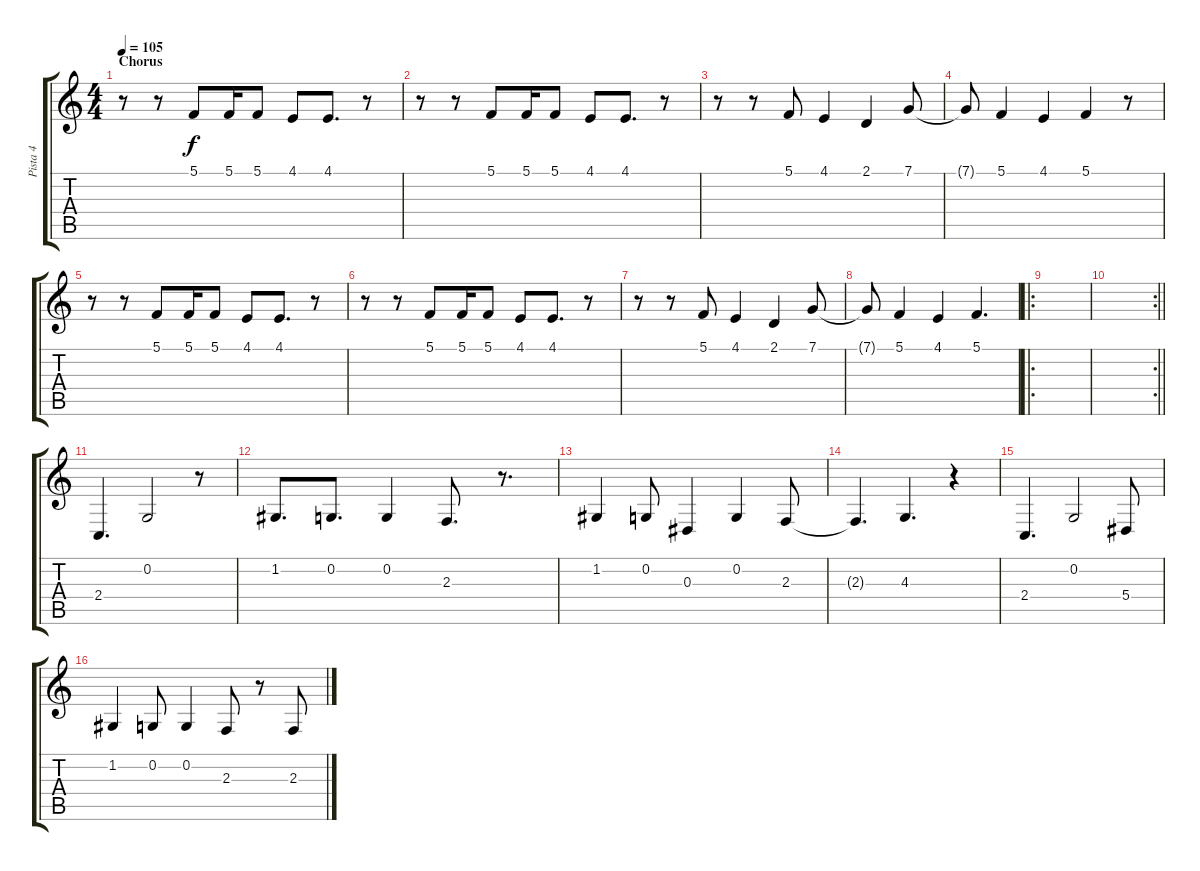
\track ("Pista 4" "Pista 4") {instrument stringensemble1}
\staff {score tabs}
\tuning (C4 G3 Eb3 Bb2 F2 C2) {hide}
\ts (4 4)
\section ("" "Chorus")
\tempo 105
\clef g2
\ks c
r.8{dy f} r.8 5.1.8 5.1.16 5.1.8 4.1.8 4.1.8{d} r.8 |
r.8 r.8 5.1.8 5.1.16 5.1.8 4.1.8 4.1.8{d} r.8 |
r.8 r.8 5.1.8 4.1.4 2.1.4 7.1.8 |
7.1{t}.8 5.1.4 4.1.4 5.1.4 r.8 |
r.8 r.8 5.1.8 5.1.16 5.1.8 4.1.8 4.1.8{d} r.8 |
r.8 r.8 5.1.8 5.1.16 5.1.8 4.1.8 4.1.8{d} r.8 |
r.8 r.8 5.1.8 4.1.4 2.1.4 7.1.8 |
7.1{t}.8 5.1.4 4.1.4 5.1.4{d} |
\ro
|
\rc 2
\barLineRight lightlight
|
2.4.4{d} 0.2.2 r.8 |
1.2.8{d} 0.2.8{d} 0.2.4 2.3.8{d} r.8{d} |
1.2.4 0.2.8 0.3.4 0.2.4 2.3.8 |
2.3{t}.4{d} 4.3.4{d} r.4 |
2.4.4{d} 0.2.2 5.4.8 |
1.2.4 0.2.8 0.2.4 2.3.8 r.8 2.3.8
